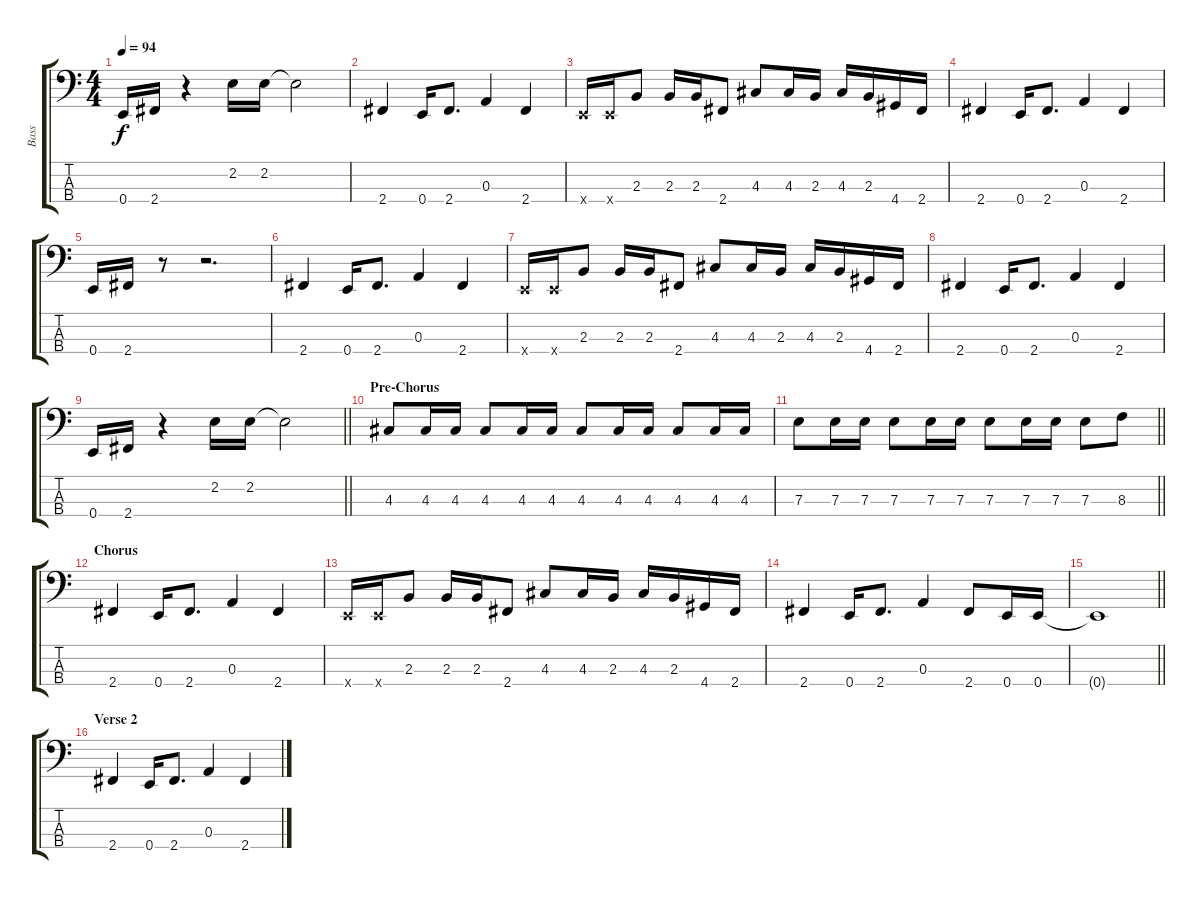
\track ("Bass" "Bass") {instrument electricbassfinger}
\staff {score tabs}
\tuning (G2 D2 A1 E1) {hide}
\ts (4 4)
\tempo 94
\clef f4
\ks c
0.4.16{dy f} 2.4.16 r.4 2.2.16 2.2.16 2.2{t}.2 |
2.4.4 0.4.16 2.4.8{d} 0.3.4 2.4.4 |
0.4{x}.16 0.4{x}.16 2.3.8 2.3.16 2.3.16 2.4.8 4.3.8 4.3.16 2.3.16 4.3.16 2.3.16 4.4.16 2.4.16 |
2.4.4 0.4.16 2.4.8{d} 0.3.4 2.4.4 |
0.4.16 2.4.16 r.8 r.2{d} |
2.4.4 0.4.16 2.4.8{d} 0.3.4 2.4.4 |
0.4{x}.16 0.4{x}.16 2.3.8 2.3.16 2.3.16 2.4.8 4.3.8 4.3.16 2.3.16 4.3.16 2.3.16 4.4.16 2.4.16 |
2.4.4 0.4.16 2.4.8{d} 0.3.4 2.4.4 |
\barLineRight lightlight
0.4.16 2.4.16 r.4 2.2.16 2.2.16 2.2{t}.2 |
\section ("" "Pre-Chorus")
4.3.8 4.3.16 4.3.16 4.3.8 4.3.16 4.3.16 4.3.8 4.3.16 4.3.16 4.3.8 4.3.16 4.3.16 |
\barLineRight lightlight
7.3.8 7.3.16 7.3.16 7.3.8 7.3.16 7.3.16 7.3.8 7.3.16 7.3.16 7.3.8 8.3.8 |
\section ("" "Chorus")
2.4.4 0.4.16 2.4.8{d} 0.3.4 2.4.4 |
0.4{x}.16 0.4{x}.16 2.3.8 2.3.16 2.3.16 2.4.8 4.3.8 4.3.16 2.3.16 4.3.16 2.3.16 4.4.16 2.4.16 |
2.4.4 0.4.16 2.4.8{d} 0.3.4 2.4.8 0.4.16 0.4.16 |
\barLineRight lightlight
0.4{t}.1 |
\section ("" "Verse 2")
2.4.4 0.4.16 2.4.8{d} 0.3.4 2.4.4
